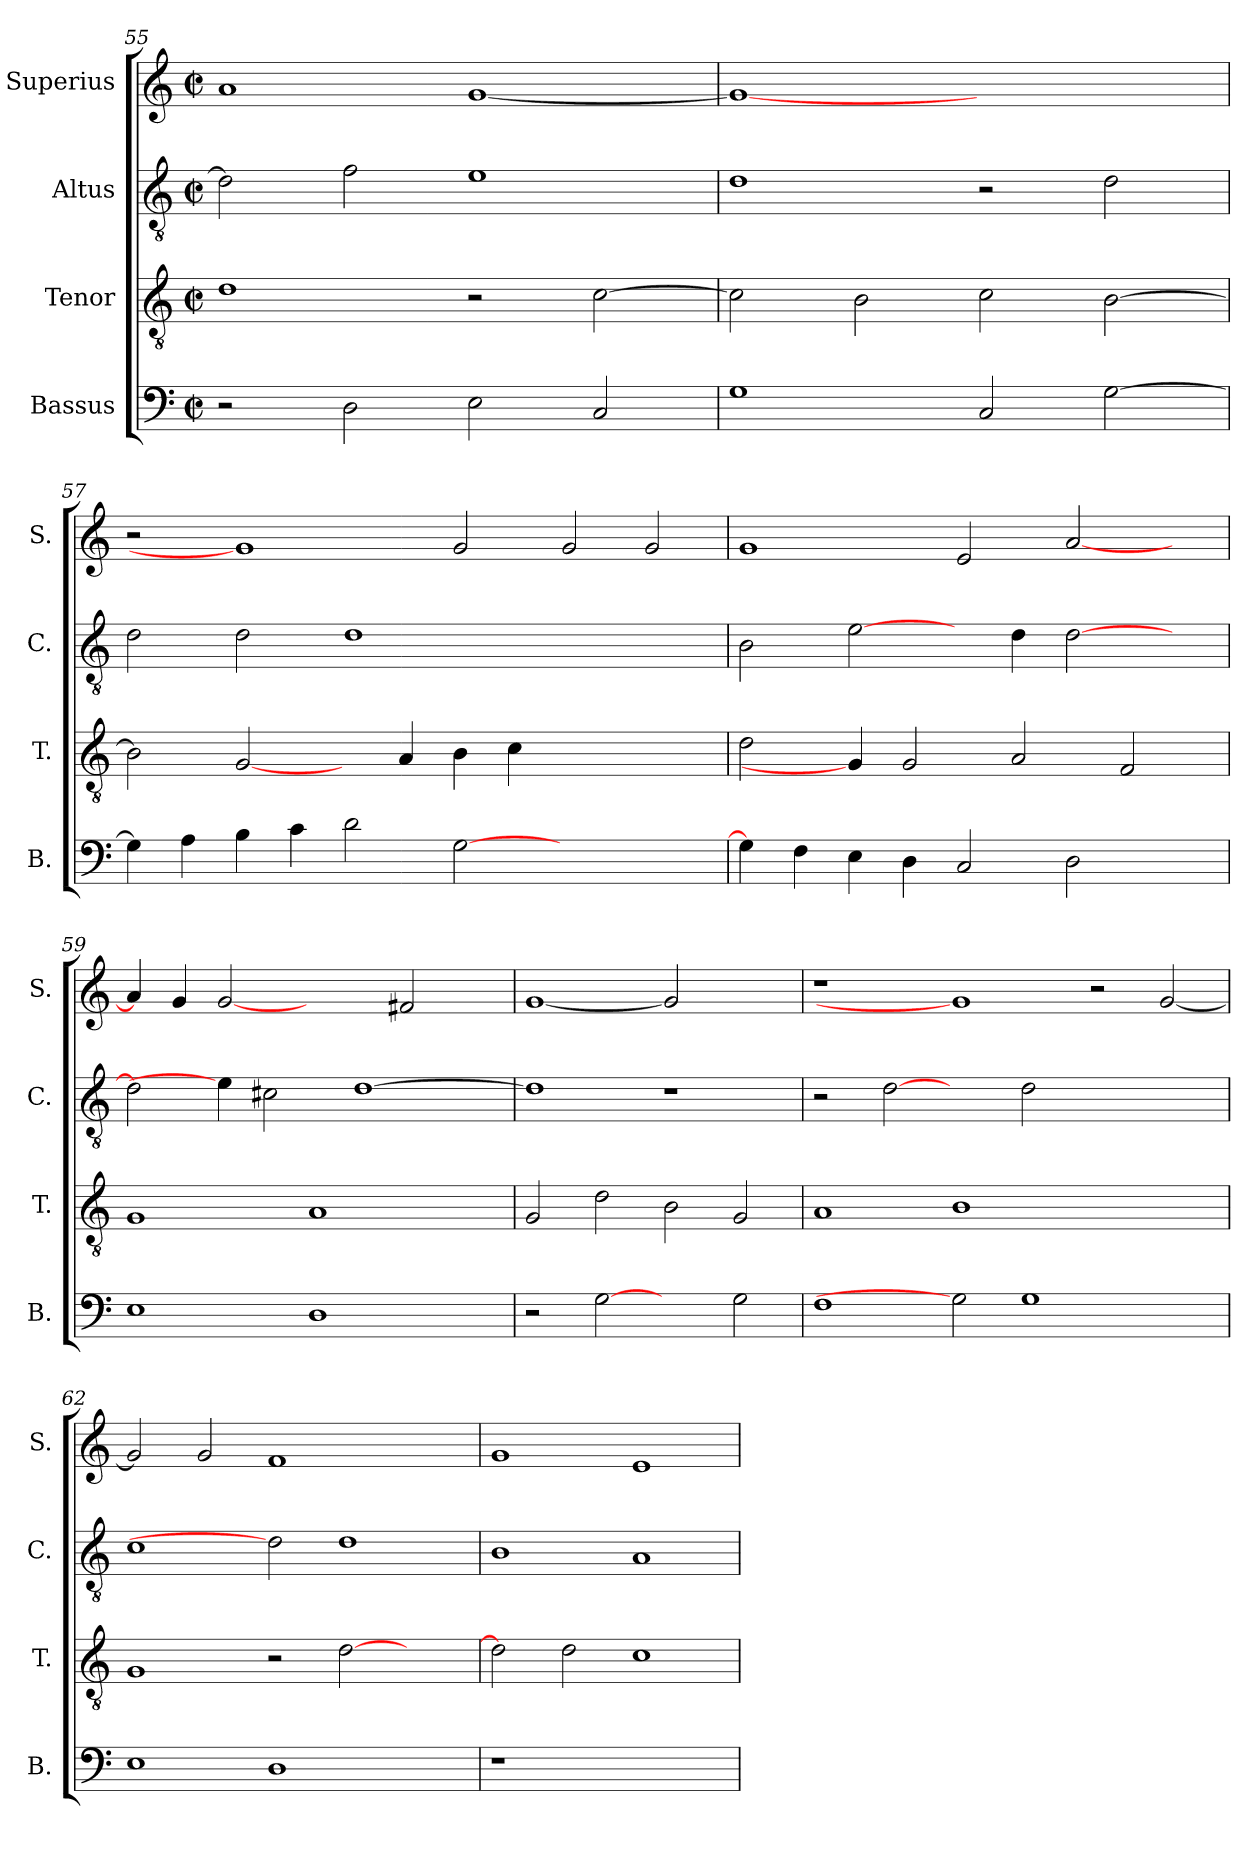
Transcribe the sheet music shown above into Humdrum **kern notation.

**kern	**kern	**kern	**kern
*part4	*part3	*part2	*part1
*staff4	*staff3	*staff2	*staff1
*I"Bassus	*I"Tenor	*I"Altus	*I"Superius
*I'B.	*I'T.	*I'C.	*I'S.
*clefF4	*clefGv2	*clefGv2	*clefG2
*	*ITrd7c12	*ITrd7c12	*
*k[]	*k[]	*k[]	*k[]
*C:	*C:	*C:	*C:
*M2/2	*M2/2	*M2/2	*M2/2
*met(c|)	*met(c|)	*met(c|)	*met(c|)
=55	=55	=55	=55
2r	1Di	2Di\]	1ai
2Di\	.	2Fi\	.
2Ei\	2r	1Ei	[<1gi
2Ci/	[>2Ci\	.	.
=56	=56	=56	=56
1Gi	2Ci\]	1Di	1gi_<
.	2BBi\	.	.
2Ci/	2Ci\	2r	1ryy
[>2Gi\	[>2BBi\	2Di\	.
=57	=57	=57	=57
4Gi\]	2BBi\]	2Di\	2r
4Ai\	.	.	.
4Bi\	[2GGi/	2Di\	1gi]
4ci\	.	.	.
2di\	4ryy	1Di	.
.	4AAi/	.	.
[>2Gi\	4BBi\	.	2gi/
.	4Ci\	.	.
1ryy	1ryy	1ryy	2gi/
.	.	.	2gi/
!!LO:PB:g=z
=58	=58	=58	=58
4Gi\]	2Di\	2BBi\	1gi
4Fi\	.	.	.
4Ei\	4GGi/]	[2Ei\	.
4Di\	2GGi/	.	.
2Ci/	.	4ryy	2ei/
.	2AAi/	4Di\	.
2Di\	.	[>2Di\	[<2ai/
.	2FFi/	.	.
4ryy	.	4ryy	4ryy
=59	=59	=59	=59
1Ei	1GGi	2Di\]	4ai/]
.	.	.	4gi/
.	.	4Ei\]	[2gi
.	.	2C#Xi\	.
1Di	1AAi	.	2ryy
.	.	[>1Di	.
.	.	.	2f#Xi/
4ryy	4ryy	.	4ryy
=60	=60	=60	=60
2r	2GGi/	1Di]	[1gi
[2Gi	2Di\	.	.
2ryy	2BBi\	1r	2gi]
2Gi\	2GGi/	.	2ryy
=61	=61	=61	=61
1Fi	1AAi	2r	1r
.	.	[2Di	.
2Gi]	1BBi	2ryy	1gi]
1Gi	.	2Di\	.
.	1ryy	1ryy	2r
2ryy	.	.	[<2gi/
=62	=62	=62	=62
1Ei	1GGi	1Ci	2gi/]
.	.	.	2gi/
1Di	2r	2Di]	1fi
.	[>2Di\	1Di	.
2ryy	2ryy	.	2ryy
!!LO:LB:g=z
=63	=63	=63	=63
!LO:N:vis=1	!	!	!
1r	2Di\]	1BBi	1gi
.	2Di\	.	.
1ryy	1Ci	1AAi	1ei
=	=	=	=
*-	*-	*-	*-
